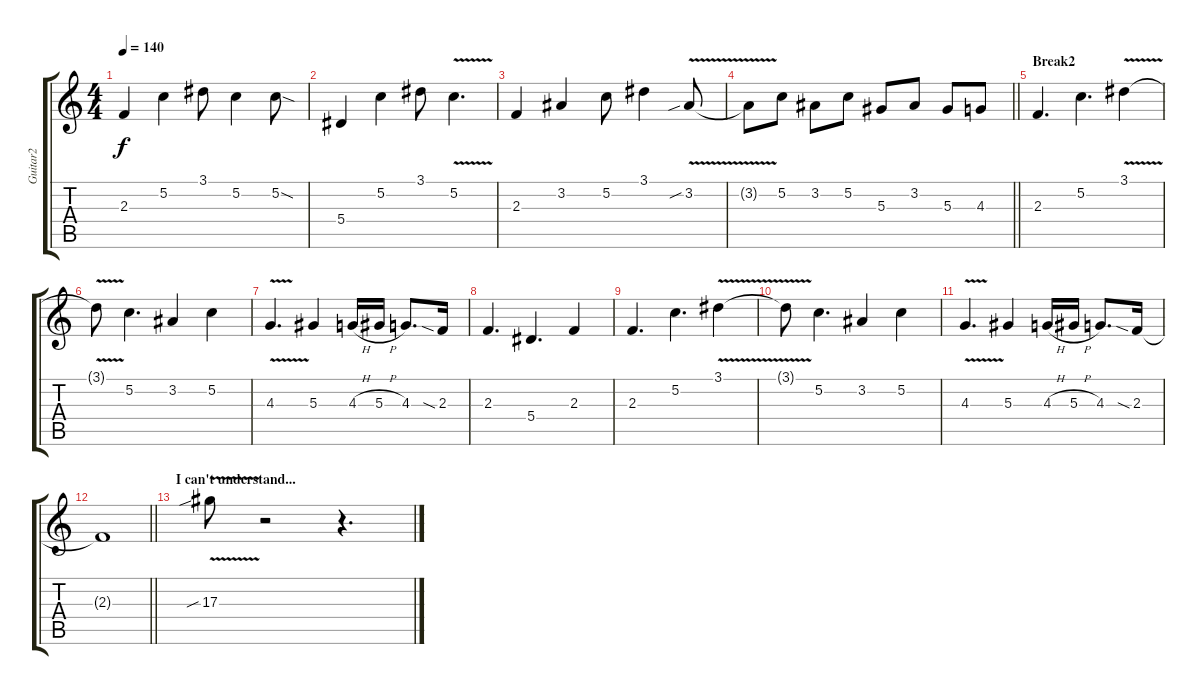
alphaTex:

\track ("Guitar2" "Guitar2") {instrument distortionguitar}
\staff {score tabs}
\tuning (C4 G3 Eb3 Bb2 F2 C2) {hide}
\ts (4 4)
\tempo 140
\clef g2
\ks c
2.3.4{dy f} 5.2.4 3.1.8 5.2.4 5.2{sod}.8 |
5.4.4 5.2.4 3.1.8 5.2{v}.4{d} |
2.3.4 3.2.4 5.2.8 3.1.4 3.2{v sib}.8 |
\barLineRight lightlight
3.2{t}.8 5.2.8 3.2.8 5.2.8 5.3.8 3.2.8 5.3.8 4.3.8 |
\section ("" "Break2")
2.3.4{d} 5.2.4{d} 3.1{v}.4 |
3.1{t}.8 5.2.4{d} 3.2.4 5.2.4 |
4.3{v}.4{d} 5.3.4 4.3{h}.16 5.3{h}.16 4.3.8{d} 2.3{sia}.16 |
2.3.4{d} 5.4.4{d} 2.3.4 |
2.3.4{d} 5.2.4{d} 3.1{v}.4 |
3.1{t}.8 5.2.4{d} 3.2.4 5.2.4 |
4.3{v}.4{d} 5.3.4 4.3{h}.16 5.3{h}.16 4.3.8{d} 2.3{sia}.16 |
\barLineRight lightlight
2.3{t}.1 |
\section ("" "I can't understand...")
17.3{v sib}.8 r.2 r.4{d}
